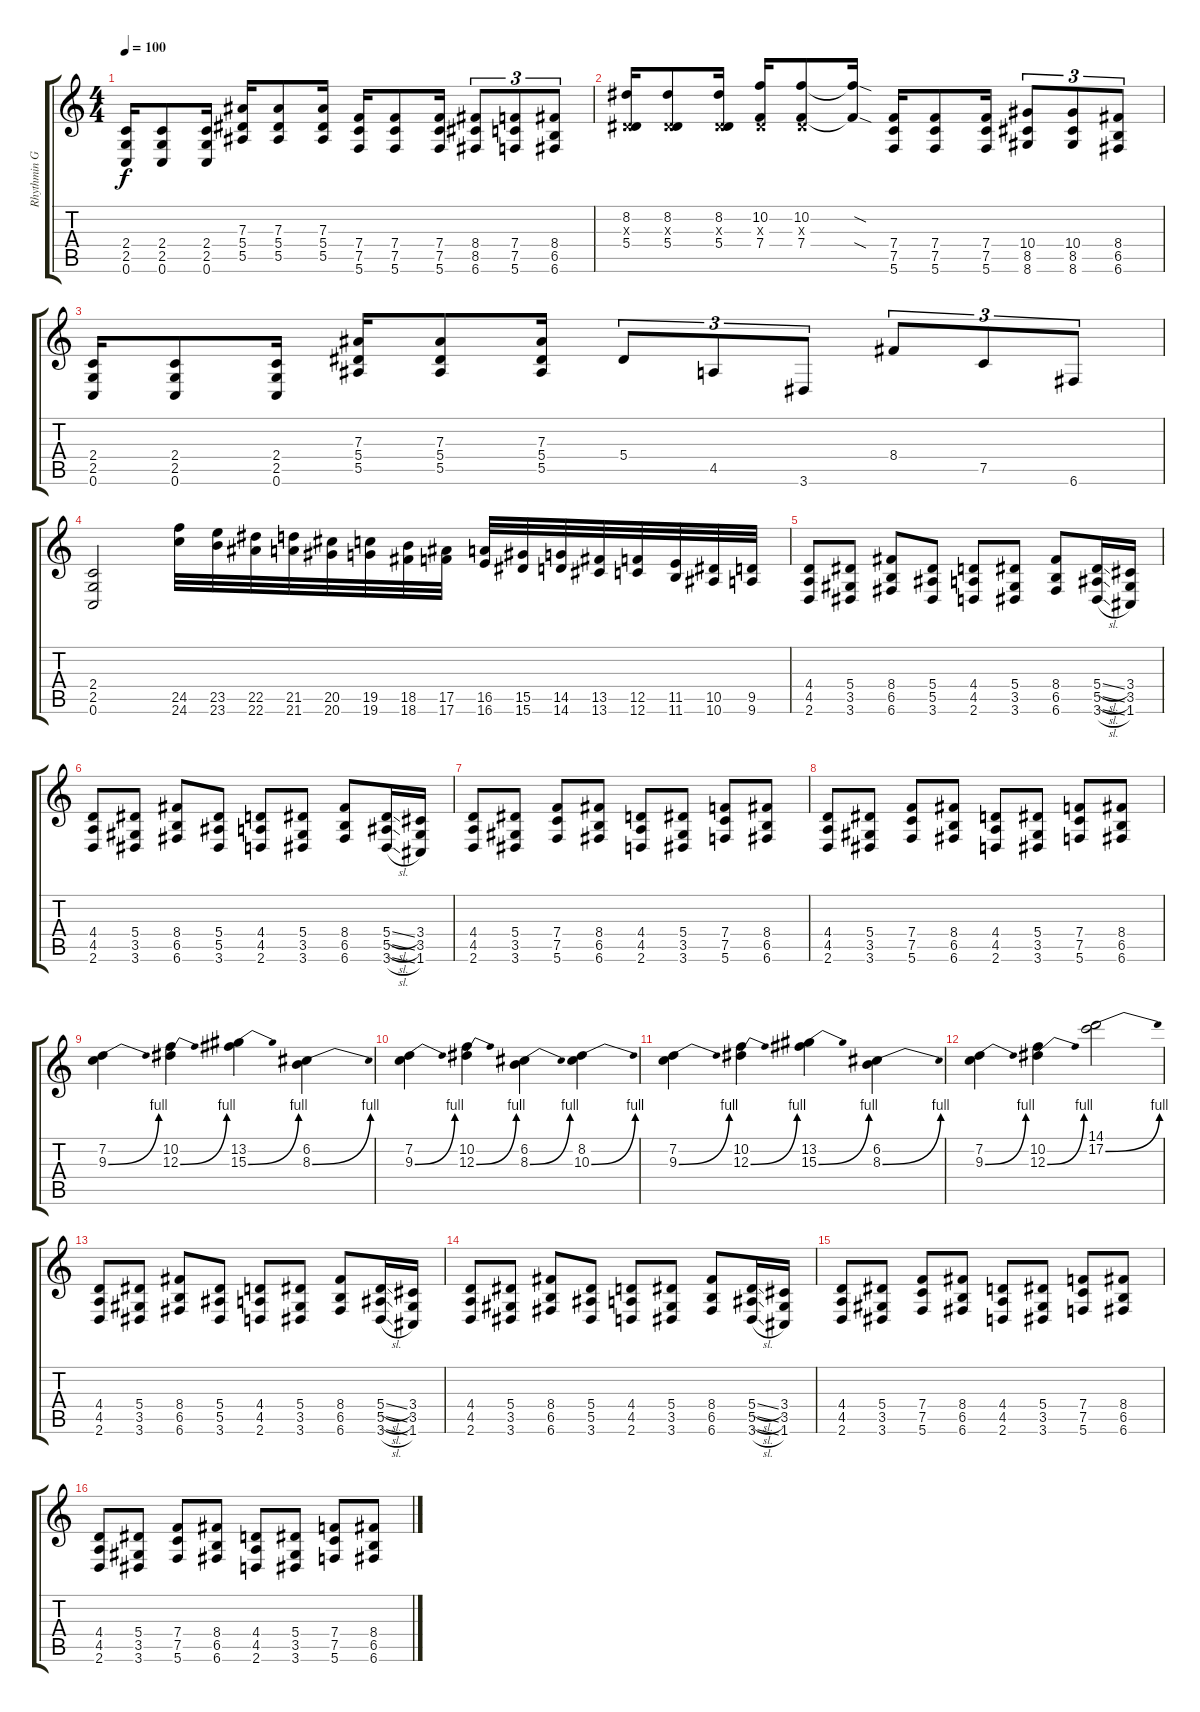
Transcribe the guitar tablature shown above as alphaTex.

\track ("Rhythmin Guitar #2" "Rhythmin G") {instrument distortionguitar}
\staff {score tabs}
\tuning (C4 G3 Eb3 Bb2 F2 C2) {hide}
\ts (4 4)
\tempo 100
\clef g2
\ks c
(2.4 2.5 0.6).16{dy f} (2.4 2.5 0.6).8 (2.4 2.5 0.6).16 (7.3 5.4 5.5).16 (7.3 5.4 5.5).8 (7.3 5.4 5.5).16 (7.4 7.5 5.6).16 (7.4 7.5 5.6).8 (7.4 7.5 5.6).16 (8.4 8.5 6.6).8{tu (3 2)} (7.4 7.5 5.6).8{tu (3 2)} (8.4 6.5 6.6).8{tu (3 2)} |
(8.2 0.3{x} 5.4).16 (8.2 0.3{x} 5.4).8 (8.2 0.3{x} 5.4).16 (10.2 0.3{x} 7.4).16 (10.2 0.3{x} 7.4).8 (10.2{sod t} 7.4{sod t}).16 (7.4 7.5 5.6).16 (7.4 7.5 5.6).8 (7.4 7.5 5.6).16 (10.4 8.5 8.6).8{tu (3 2)} (10.4 8.5 8.6).8{tu (3 2)} (8.4 6.5 6.6).8{tu (3 2)} |
(2.4 2.5 0.6).16 (2.4 2.5 0.6).8 (2.4 2.5 0.6).16 (7.3 5.4 5.5).16 (7.3 5.4 5.5).8 (7.3 5.4 5.5).16 5.4.8{tu (3 2)} 4.5.8{tu (3 2)} 3.6.8{tu (3 2)} 8.4.8{tu (3 2)} 7.5.8{tu (3 2)} 6.6.8{tu (3 2)} |
(2.4 2.5 0.6).2 (24.5 24.6).32{instrument guitarfretnoise} (23.5 23.6).32 (22.5 22.6).32 (21.5 21.6).32 (20.5 20.6).32 (19.5 19.6).32 (18.5 18.6).32 (17.5 17.6).32 (16.5 16.6).32 (15.5 15.6).32 (14.5 14.6).32 (13.5 13.6).32 (12.5 12.6).32 (11.5 11.6).32 (10.5 10.6).32 (9.5 9.6).32 |
(4.4 4.5 2.6).8{instrument distortionguitar} (5.4 3.5 3.6).8 (8.4 6.5 6.6).8 (5.4 5.5 3.6).8 (4.4 4.5 2.6).8 (5.4 3.5 3.6).8 (8.4 6.5 6.6).8 (5.4{sl} 5.5{sl} 3.6{sl}).16 (3.4 3.5 1.6).16 |
(4.4 4.5 2.6).8 (5.4 3.5 3.6).8 (8.4 6.5 6.6).8 (5.4 5.5 3.6).8 (4.4 4.5 2.6).8 (5.4 3.5 3.6).8 (8.4 6.5 6.6).8 (5.4{sl} 5.5{sl} 3.6{sl}).16 (3.4 3.5 1.6).16 |
(4.4 4.5 2.6).8 (5.4 3.5 3.6).8 (7.4 7.5 5.6).8 (8.4 6.5 6.6).8 (4.4 4.5 2.6).8 (5.4 3.5 3.6).8 (7.4 7.5 5.6).8 (8.4 6.5 6.6).8 |
(4.4 4.5 2.6).8 (5.4 3.5 3.6).8 (7.4 7.5 5.6).8 (8.4 6.5 6.6).8 (4.4 4.5 2.6).8 (5.4 3.5 3.6).8 (7.4 7.5 5.6).8 (8.4 6.5 6.6).8 |
(7.2 9.3{be (bend 0 0 60 4)}).4 (10.2 12.3{be (bend 0 0 60 4)}).4 (13.2 15.3{be (bend 0 0 60 4)}).4 (6.2 8.3{be (bend 0 0 60 4)}).4 |
(7.2 9.3{be (bend 0 0 60 4)}).4 (10.2 12.3{be (bend 0 0 60 4)}).4 (6.2 8.3{be (bend 0 0 60 4)}).4 (8.2 10.3{be (bend 0 0 60 4)}).4 |
(7.2 9.3{be (bend 0 0 60 4)}).4 (10.2 12.3{be (bend 0 0 60 4)}).4 (13.2 15.3{be (bend 0 0 60 4)}).4 (6.2 8.3{be (bend 0 0 60 4)}).4 |
(7.2 9.3{be (bend 0 0 60 4)}).4 (10.2 12.3{be (bend 0 0 60 4)}).4 (14.1 17.2{be (bend 0 0 60 4)}).2 |
(4.4 4.5 2.6).8 (5.4 3.5 3.6).8 (8.4 6.5 6.6).8 (5.4 5.5 3.6).8 (4.4 4.5 2.6).8 (5.4 3.5 3.6).8 (8.4 6.5 6.6).8 (5.4{sl} 5.5{sl} 3.6{sl}).16 (3.4 3.5 1.6).16 |
(4.4 4.5 2.6).8 (5.4 3.5 3.6).8 (8.4 6.5 6.6).8 (5.4 5.5 3.6).8 (4.4 4.5 2.6).8 (5.4 3.5 3.6).8 (8.4 6.5 6.6).8 (5.4{sl} 5.5{sl} 3.6{sl}).16 (3.4 3.5 1.6).16 |
(4.4 4.5 2.6).8 (5.4 3.5 3.6).8 (7.4 7.5 5.6).8 (8.4 6.5 6.6).8 (4.4 4.5 2.6).8 (5.4 3.5 3.6).8 (7.4 7.5 5.6).8 (8.4 6.5 6.6).8 |
(4.4 4.5 2.6).8 (5.4 3.5 3.6).8 (7.4 7.5 5.6).8 (8.4 6.5 6.6).8 (4.4 4.5 2.6).8 (5.4 3.5 3.6).8 (7.4 7.5 5.6).8 (8.4 6.5 6.6).8
